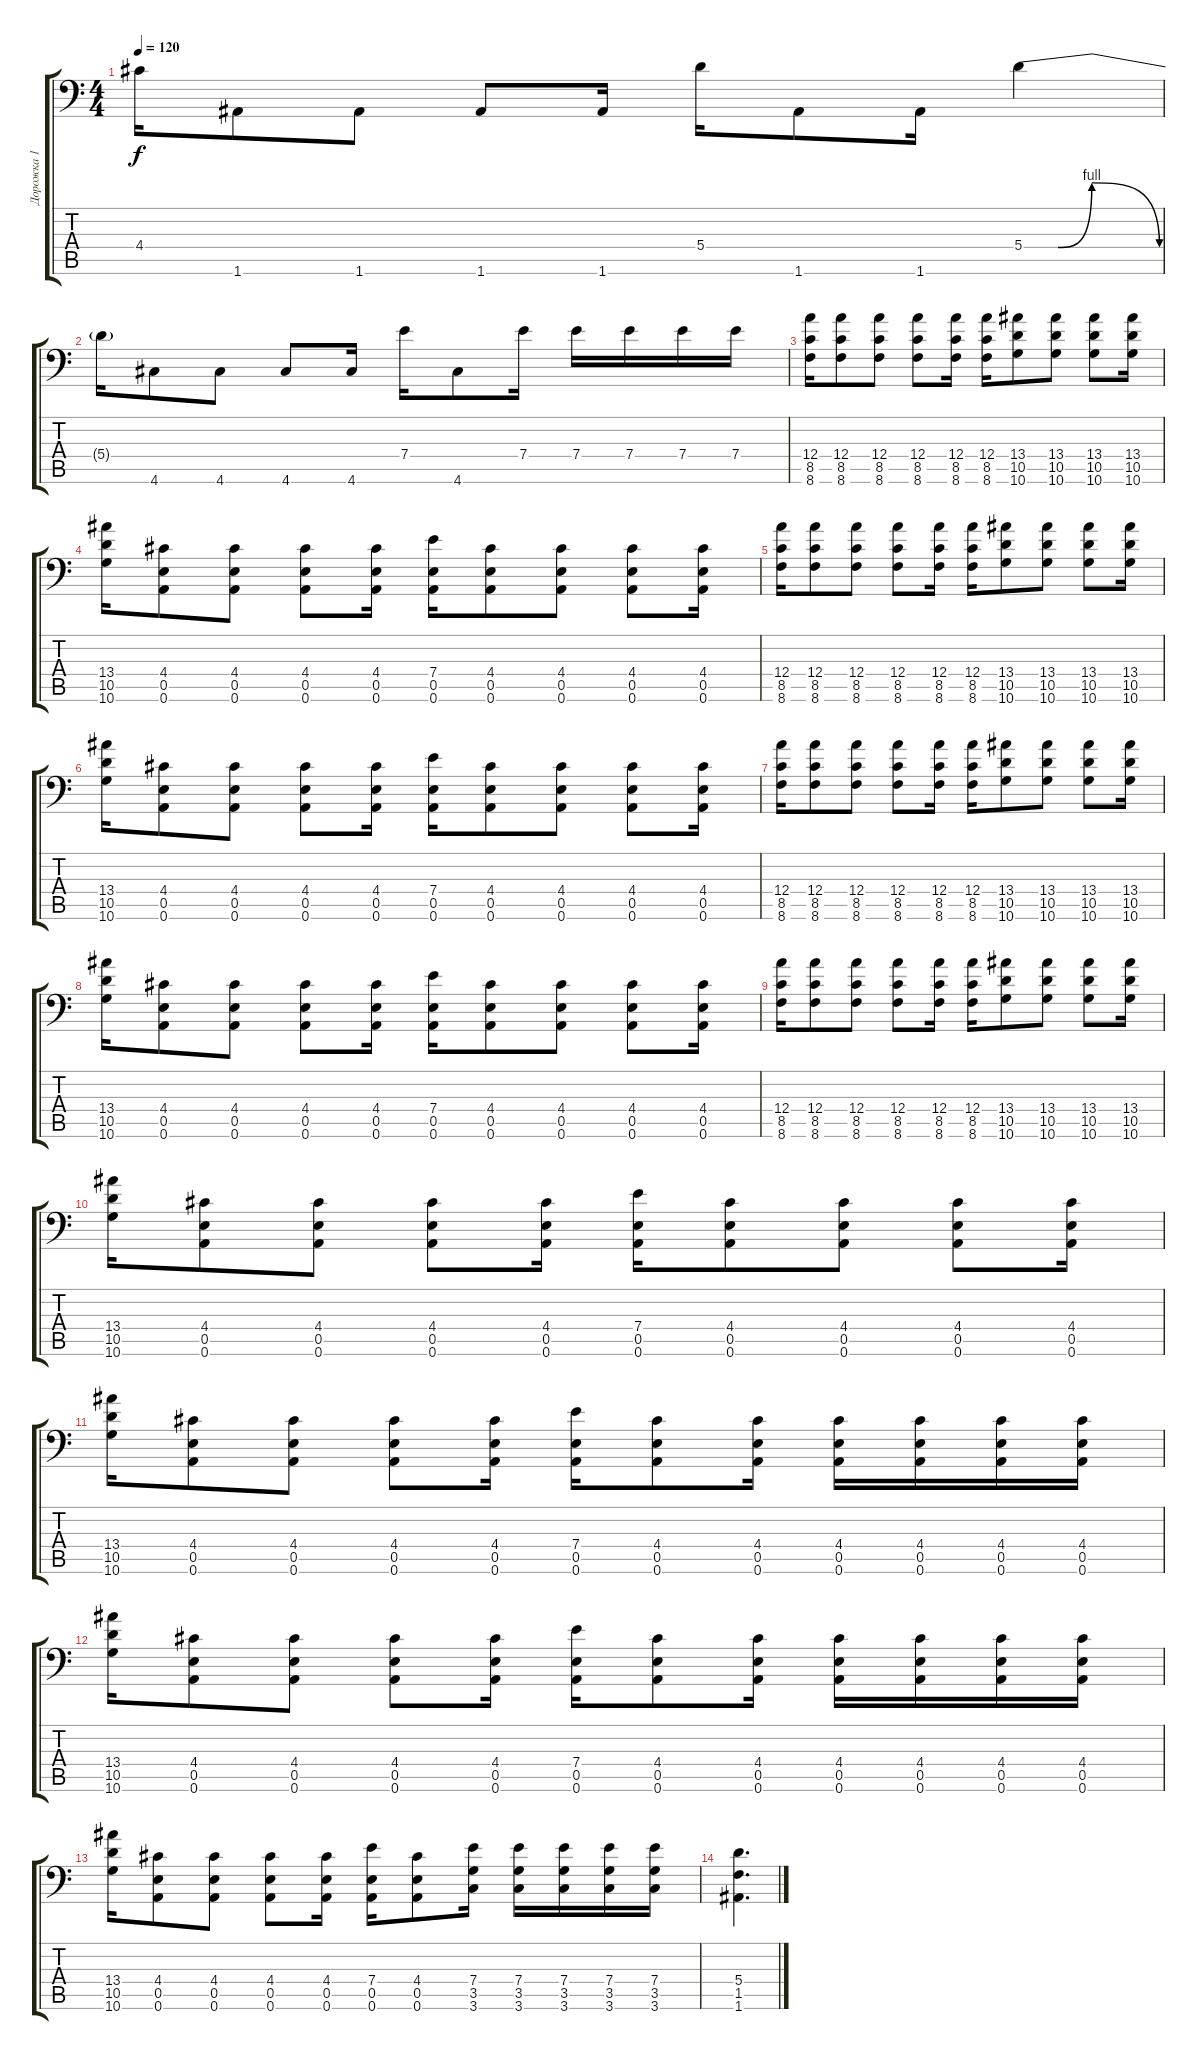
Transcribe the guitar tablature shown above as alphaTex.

\track ("Дорожка 1" "Дорожка 1") {instrument distortionguitar}
\staff {score tabs}
\tuning (B3 Gb3 D3 A2 E2 A1) {hide}
\ts (4 4)
\tempo 120
\clef f4
\ks c
4.4{t}.16{dy f} 1.6.8 1.6.8 1.6.8 1.6.16 5.4.16 1.6.8 1.6.16 5.4{be (custom 0 0 15 0 30 4 60 0)}.4 |
5.4{t}.16 4.6.8 4.6.8 4.6.8 4.6.16 7.4.16 4.6.8 7.4.16 7.4.16 7.4.16 7.4.16 7.4.16 |
(12.4 8.5 8.6).16 (12.4 8.5 8.6).8 (12.4 8.5 8.6).8 (12.4 8.5 8.6).8 (12.4 8.5 8.6).16 (12.4 8.5 8.6).16 (13.4 10.5 10.6).8 (13.4 10.5 10.6).8 (13.4 10.5 10.6).8 (13.4 10.5 10.6).16 |
(13.4 10.5 10.6).16 (4.4 0.5 0.6).8 (4.4 0.5 0.6).8 (4.4 0.5 0.6).8 (4.4 0.5 0.6).16 (7.4 0.5 0.6).16 (4.4 0.5 0.6).8 (4.4 0.5 0.6).8 (4.4 0.5 0.6).8 (4.4 0.5 0.6).16 |
(12.4 8.5 8.6).16 (12.4 8.5 8.6).8 (12.4 8.5 8.6).8 (12.4 8.5 8.6).8 (12.4 8.5 8.6).16 (12.4 8.5 8.6).16 (13.4 10.5 10.6).8 (13.4 10.5 10.6).8 (13.4 10.5 10.6).8 (13.4 10.5 10.6).16 |
(13.4 10.5 10.6).16 (4.4 0.5 0.6).8 (4.4 0.5 0.6).8 (4.4 0.5 0.6).8 (4.4 0.5 0.6).16 (7.4 0.5 0.6).16 (4.4 0.5 0.6).8 (4.4 0.5 0.6).8 (4.4 0.5 0.6).8 (4.4 0.5 0.6).16 |
(12.4 8.5 8.6).16 (12.4 8.5 8.6).8 (12.4 8.5 8.6).8 (12.4 8.5 8.6).8 (12.4 8.5 8.6).16 (12.4 8.5 8.6).16 (13.4 10.5 10.6).8 (13.4 10.5 10.6).8 (13.4 10.5 10.6).8 (13.4 10.5 10.6).16 |
(13.4 10.5 10.6).16 (4.4 0.5 0.6).8 (4.4 0.5 0.6).8 (4.4 0.5 0.6).8 (4.4 0.5 0.6).16 (7.4 0.5 0.6).16 (4.4 0.5 0.6).8 (4.4 0.5 0.6).8 (4.4 0.5 0.6).8 (4.4 0.5 0.6).16 |
(12.4 8.5 8.6).16 (12.4 8.5 8.6).8 (12.4 8.5 8.6).8 (12.4 8.5 8.6).8 (12.4 8.5 8.6).16 (12.4 8.5 8.6).16 (13.4 10.5 10.6).8 (13.4 10.5 10.6).8 (13.4 10.5 10.6).8 (13.4 10.5 10.6).16 |
(13.4 10.5 10.6).16 (4.4 0.5 0.6).8 (4.4 0.5 0.6).8 (4.4 0.5 0.6).8 (4.4 0.5 0.6).16 (7.4 0.5 0.6).16 (4.4 0.5 0.6).8 (4.4 0.5 0.6).8 (4.4 0.5 0.6).8 (4.4 0.5 0.6).16 |
(13.4 10.5 10.6).16 (4.4 0.5 0.6).8 (4.4 0.5 0.6).8 (4.4 0.5 0.6).8 (4.4 0.5 0.6).16 (7.4 0.5 0.6).16 (4.4 0.5 0.6).8 (4.4 0.5 0.6).16 (4.4 0.5 0.6).16 (4.4 0.5 0.6).16 (4.4 0.5 0.6).16 (4.4 0.5 0.6).16 |
(13.4 10.5 10.6).16 (4.4 0.5 0.6).8 (4.4 0.5 0.6).8 (4.4 0.5 0.6).8 (4.4 0.5 0.6).16 (7.4 0.5 0.6).16 (4.4 0.5 0.6).8 (4.4 0.5 0.6).16 (4.4 0.5 0.6).16 (4.4 0.5 0.6).16 (4.4 0.5 0.6).16 (4.4 0.5 0.6).16 |
(13.4 10.5 10.6).16 (4.4 0.5 0.6).8 (4.4 0.5 0.6).8 (4.4 0.5 0.6).8 (4.4 0.5 0.6).16 (7.4 0.5 0.6).16 (4.4 0.5 0.6).8 (7.4 3.5 3.6).16 (7.4 3.5 3.6).16 (7.4 3.5 3.6).16 (7.4 3.5 3.6).16 (7.4 3.5 3.6).16 |
(5.4 1.5 1.6).4{d}
